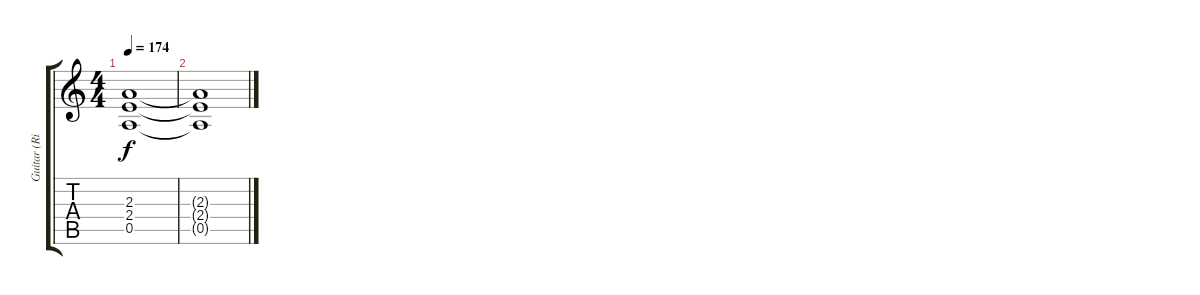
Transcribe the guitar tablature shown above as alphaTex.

\track ("Guitar (Rikk Agnew)" "Guitar (Ri") {instrument distortionguitar}
\staff {score tabs}
\tuning (E4 B3 G3 D3 A2 E2) {hide}
\ts (4 4)
\tempo 174
\clef g2
\ks c
(2.3 2.4 0.5).1{dy f} |
(2.3{t} 2.4{t} 0.5{t}).1
